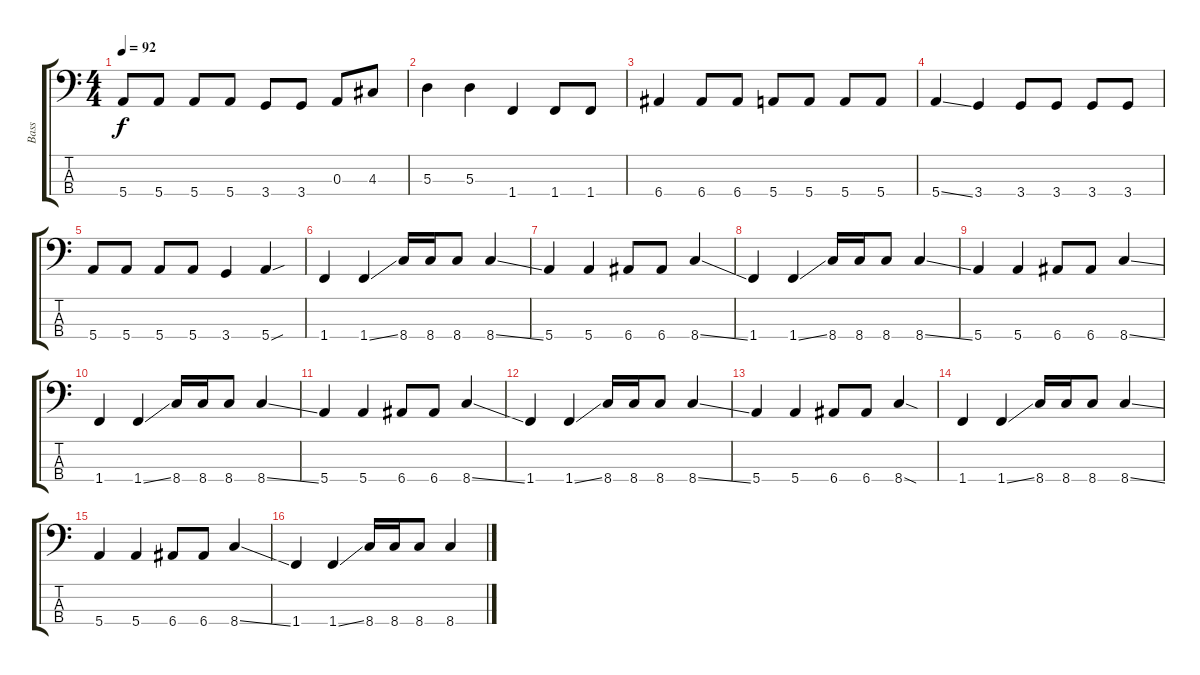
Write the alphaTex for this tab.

\track ("Bass" "Bass") {instrument fretlessbass}
\staff {score tabs}
\tuning (G2 D2 A1 E1) {hide}
\ts (4 4)
\tempo 92
\clef f4
\ks c
5.4.8{dy f} 5.4.8 5.4.8 5.4.8 3.4.8 3.4.8 0.3.8 4.3.8 |
5.3.4 5.3.4 1.4.4 1.4.8 1.4.8 |
6.4.4 6.4.8 6.4.8 5.4.8 5.4.8 5.4.8 5.4.8 |
5.4{ss}.4 3.4.4 3.4.8 3.4.8 3.4.8 3.4.8 |
5.4.8 5.4.8 5.4.8 5.4.8 3.4.4 5.4{sou}.4 |
1.4.4 1.4{ss}.4 8.4.16 8.4.16 8.4.8 8.4{ss}.4 |
5.4.4 5.4.4 6.4.8 6.4.8 8.4{ss}.4 |
1.4.4 1.4{ss}.4 8.4.16 8.4.16 8.4.8 8.4{ss}.4 |
5.4.4 5.4.4 6.4.8 6.4.8 8.4{ss}.4 |
1.4.4 1.4{ss}.4 8.4.16 8.4.16 8.4.8 8.4{ss}.4 |
5.4.4 5.4.4 6.4.8 6.4.8 8.4{ss}.4 |
1.4.4 1.4{ss}.4 8.4.16 8.4.16 8.4.8 8.4{ss}.4 |
5.4.4 5.4.4 6.4.8 6.4.8 8.4{sod}.4 |
1.4.4 1.4{ss}.4 8.4.16 8.4.16 8.4.8 8.4{ss}.4 |
5.4.4 5.4.4 6.4.8 6.4.8 8.4{ss}.4 |
1.4.4 1.4{ss}.4 8.4.16 8.4.16 8.4.8 8.4{ss}.4
